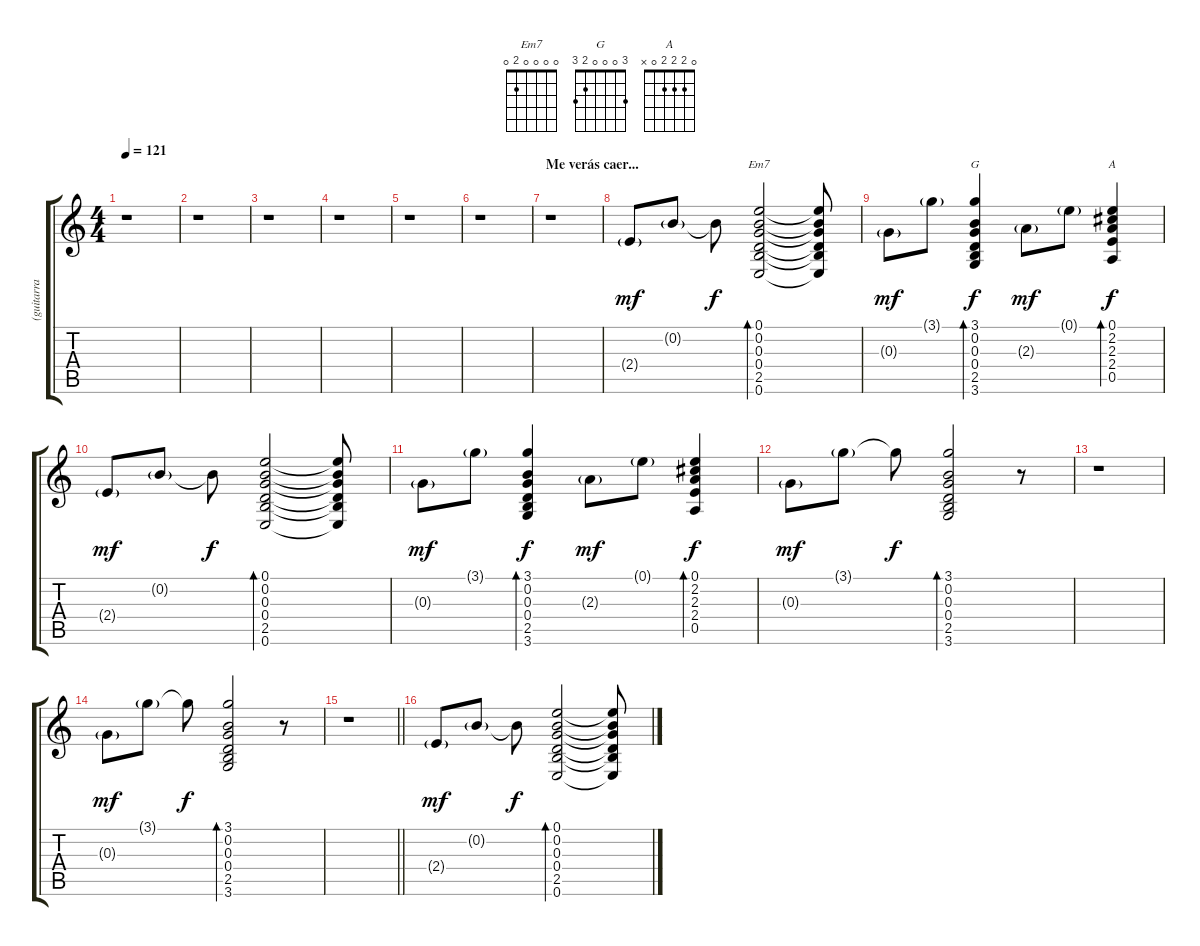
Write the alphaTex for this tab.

\track ("(guitarra de fondo)" "(guitarra ") {instrument electricguitarclean}
\staff {score tabs}
\tuning (E4 B3 G3 D3 A2 E2) {hide}
\chord ("Em7" 0 0 0 0 2 0)
\chord ("G" 3 0 0 0 2 3)
\chord ("A" 0 2 2 2 0 x)
\ts (4 4)
\tempo 121
\clef g2
\ks c
r.1{dy f} |
r.1 |
r.1 |
r.1 |
r.1 |
r.1 |
\section ("" "Me verás caer...")
r.1 |
2.4{g}.8{dy mf} 0.2{g}.8 0.2{t}.8{dy f} (0.1 0.2 0.3 0.4 2.5 0.6).2{bd 30 ch "Em7"} (0.1{t} 0.2{t} 0.3{t} 0.4{t} 2.5{t} 0.6{t}).8 |
0.3{g}.8{dy mf} 3.1{g}.8 (3.1 0.2 0.3 0.4 2.5 3.6).4{bd 30 ch "G" dy f} 2.3{g}.8{dy mf} 0.1{g}.8 (0.1 2.2 2.3 2.4 0.5).4{bd 30 ch "A" dy f} |
2.4{g}.8{dy mf} 0.2{g}.8 0.2{t}.8{dy f} (0.1 0.2 0.3 0.4 2.5 0.6).2{bd 30} (0.1{t} 0.2{t} 0.3{t} 0.4{t} 2.5{t} 0.6{t}).8 |
0.3{g}.8{dy mf} 3.1{g}.8 (3.1 0.2 0.3 0.4 2.5 3.6).4{bd 30 dy f} 2.3{g}.8{dy mf} 0.1{g}.8 (0.1 2.2 2.3 2.4 0.5).4{bd 30 dy f} |
0.3{g}.8{dy mf} 3.1{g}.8 3.1{t}.8{dy f} (3.1 0.2 0.3 0.4 2.5 3.6).2{bd 30} r.8 |
r.1 |
0.3{g}.8{dy mf} 3.1{g}.8 3.1{t}.8{dy f} (3.1 0.2 0.3 0.4 2.5 3.6).2{bd 30} r.8 |
\barLineRight lightlight
r.1 |
2.4{g}.8{dy mf} 0.2{g}.8 0.2{t}.8{dy f} (0.1 0.2 0.3 0.4 2.5 0.6).2{bd 30} (0.1{t} 0.2{t} 0.3{t} 0.4{t} 2.5{t} 0.6{t}).8
